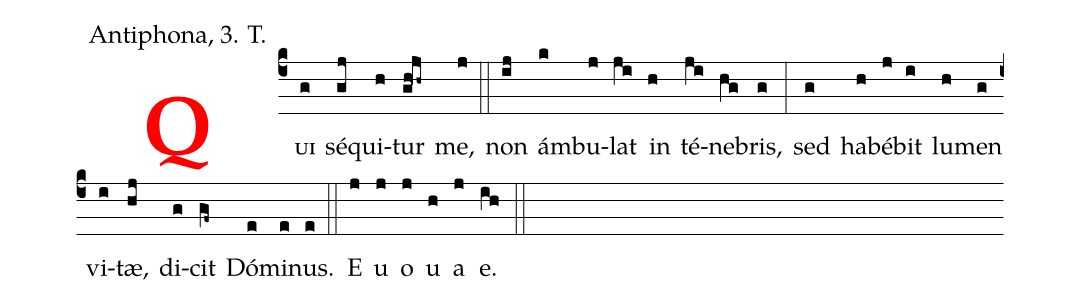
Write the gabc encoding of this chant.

office-part: Antiphona, 3. T.;
%%
<v>\bf\textcolor{red}{Q}</v><v>\sc{ui}</v>(c4g) sé(gj)qui(h)tur(gh!jh~) me,(j) (::) non(ij) ám(k)bu(j)lat(ji) in(h) té(ji)ne(hg)bris,(g) (:) sed(g) ha(h)bé(j)bit(i) lu(h)men(g)
vi(i)t<v>\ae</v>,(hj) di(g)cit(gf~) Dó(e)mi(e)nus.(e) (::) E(j) u(j) o(j) u(h) a(j) e.(ih) (::)
